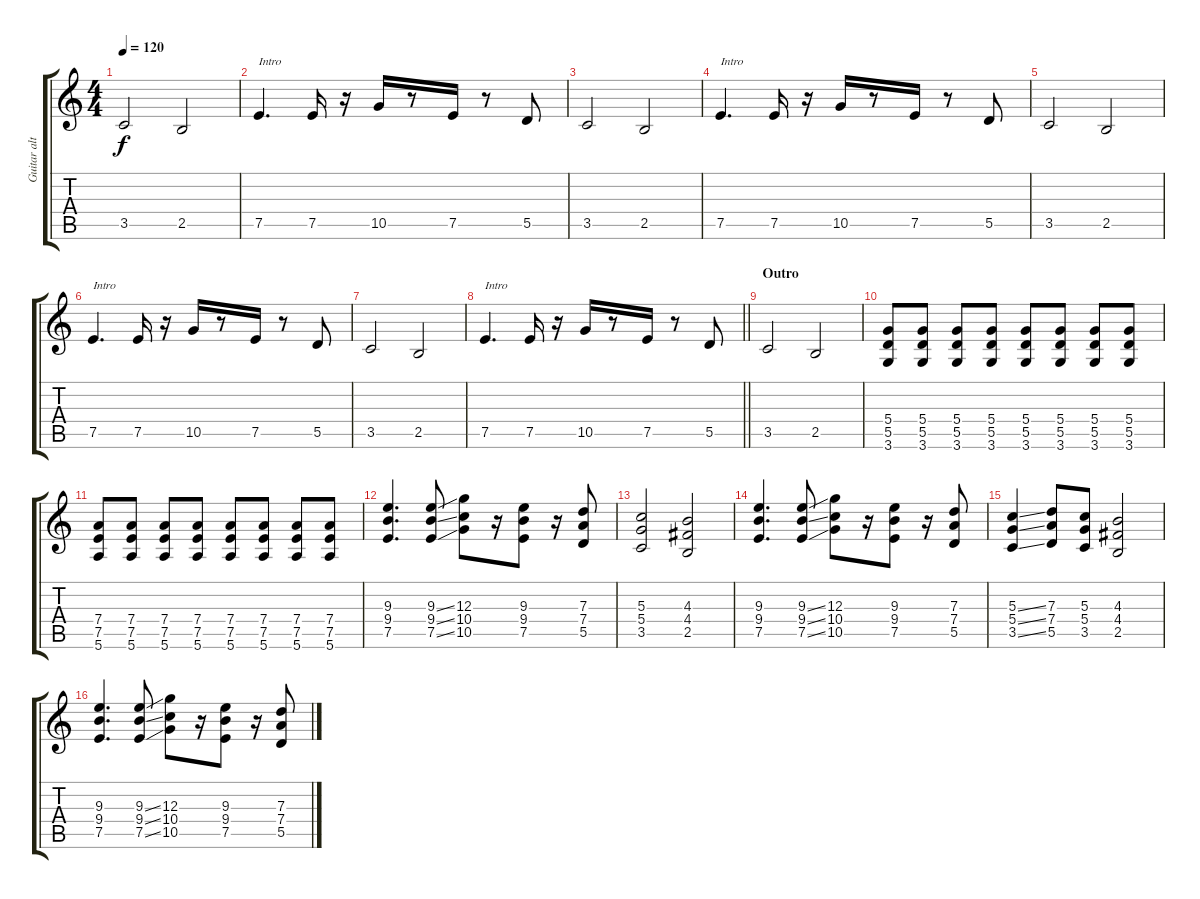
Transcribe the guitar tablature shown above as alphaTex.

\track ("Guitar alternativa" "Guitar alt") {instrument distortionguitar}
\staff {score tabs}
\tuning (E4 B3 G3 D3 A2 E2) {hide}
\ts (4 4)
\tempo 120
\clef g2
\ks c
3.5.2{dy f} 2.5.2 |
7.5.4{d txt "Intro"} 7.5.16 r.16 10.5.16 r.8 7.5.16 r.8 5.5.8 |
3.5.2 2.5.2 |
7.5.4{d txt "Intro"} 7.5.16 r.16 10.5.16 r.8 7.5.16 r.8 5.5.8 |
3.5.2 2.5.2 |
7.5.4{d txt "Intro"} 7.5.16 r.16 10.5.16 r.8 7.5.16 r.8 5.5.8 |
3.5.2 2.5.2 |
\barLineRight lightlight
7.5.4{d txt "Intro"} 7.5.16 r.16 10.5.16 r.8 7.5.16 r.8 5.5.8 |
\section ("" "Outro")
3.5.2 2.5.2 |
(5.4 5.5 3.6).8 (5.4 5.5 3.6).8 (5.4 5.5 3.6).8 (5.4 5.5 3.6).8 (5.4 5.5 3.6).8 (5.4 5.5 3.6).8 (5.4 5.5 3.6).8 (5.4 5.5 3.6).8 |
(7.4 7.5 5.6).8 (7.4 7.5 5.6).8 (7.4 7.5 5.6).8{instrument overdrivenguitar} (7.4 7.5 5.6).8 (7.4 7.5 5.6).8 (7.4 7.5 5.6).8 (7.4 7.5 5.6).8 (7.4 7.5 5.6).8 |
(9.3 9.4 7.5).4{d} (9.3{ss} 9.4{ss} 7.5{ss}).8 (12.3 10.4 10.5).8 r.16 (9.3 9.4 7.5).8 r.16 (7.3 7.4 5.5).8 |
(5.3 5.4 3.5).2 (4.3 4.4 2.5).2 |
(9.3 9.4 7.5).4{d} (9.3{ss} 9.4{ss} 7.5{ss}).8 (12.3 10.4 10.5).8 r.16 (9.3 9.4 7.5).8 r.16 (7.3 7.4 5.5).8 |
(5.3{ss} 5.4{ss} 3.5{ss}).4 (7.3 7.4 5.5).8 (5.3 5.4 3.5).8 (4.3 4.4 2.5).2 |
(9.3 9.4 7.5).4{d} (9.3{ss} 9.4{ss} 7.5{ss}).8 (12.3 10.4 10.5).8 r.16 (9.3 9.4 7.5).8 r.16 (7.3 7.4 5.5).8
